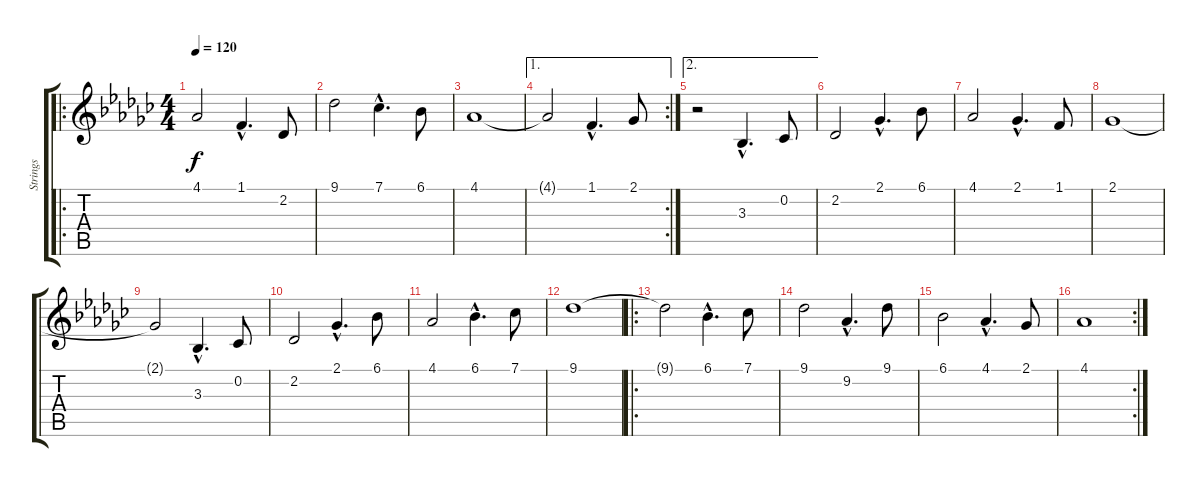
\track ("Strings" "Strings") {instrument stringensemble1}
\staff {score tabs}
\tuning (E4 B3 G3 D3 A2 E2) {hide}
\ro
\ts (4 4)
\tempo 120
\clef g2
\ks gb
4.1.2{dy f} 1.1{hac}.4{d} 2.2.8 |
9.1.2 7.1{hac}.4{d} 6.1.8 |
4.1.1 |
\ae 1
\rc 2
4.1{t}.2 1.1{hac}.4{d} 2.1.8 |
\ae 2
r.2 3.3{hac}.4{d} 0.2.8 |
2.2.2 2.1{hac}.4{d} 6.1.8 |
4.1.2 2.1{hac}.4{d} 1.1.8 |
2.1.1 |
2.1{t}.2 3.3{hac}.4{d} 0.2.8 |
2.2.2 2.1{hac}.4{d} 6.1.8 |
4.1.2 6.1{hac}.4{d} 7.1.8 |
9.1.1 |
\ro
9.1{t}.2 6.1{hac}.4{d} 7.1.8 |
9.1.2 9.2{hac}.4{d} 9.1.8 |
6.1.2 4.1{hac}.4{d} 2.1.8 |
\rc 2
4.1.1
